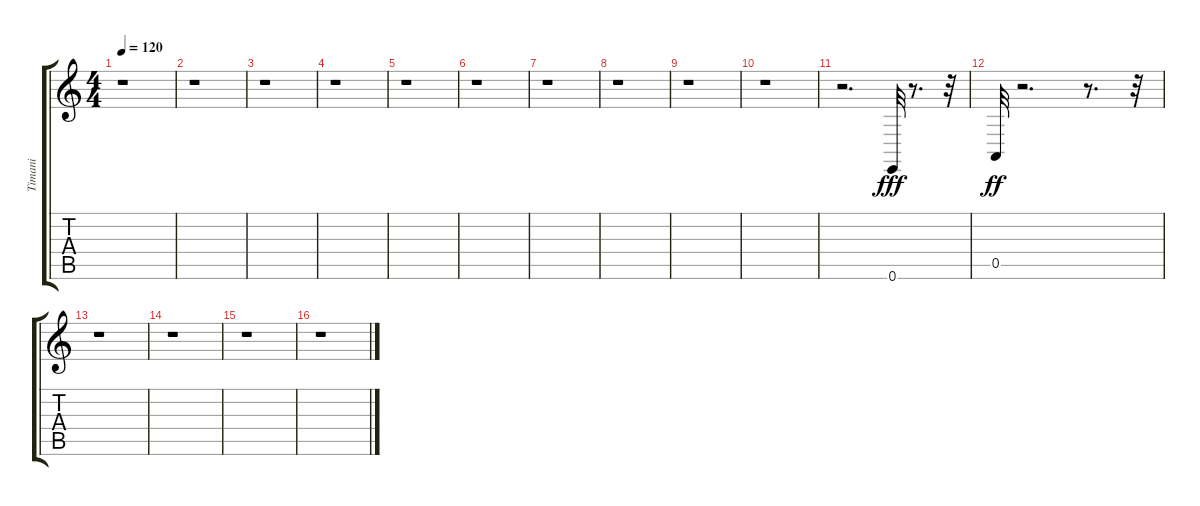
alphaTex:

\track ("Timani" "Timani") {instrument timpani}
\staff {score tabs}
\tuning (E4 B3 G3 D3 A2 E2) {hide}
\ts (4 4)
\tempo 120
\clef g2
\ks c
r.1{dy f} |
r.1 |
r.1 |
r.1 |
r.1 |
r.1 |
r.1 |
r.1 |
r.1 |
r.1 |
r.2{d} 0.6.32{dy fff} r.8{d} r.32 |
0.5.32{dy ff} r.2{d} r.8{d} r.32 |
r.1 |
r.1 |
r.1 |
r.1
